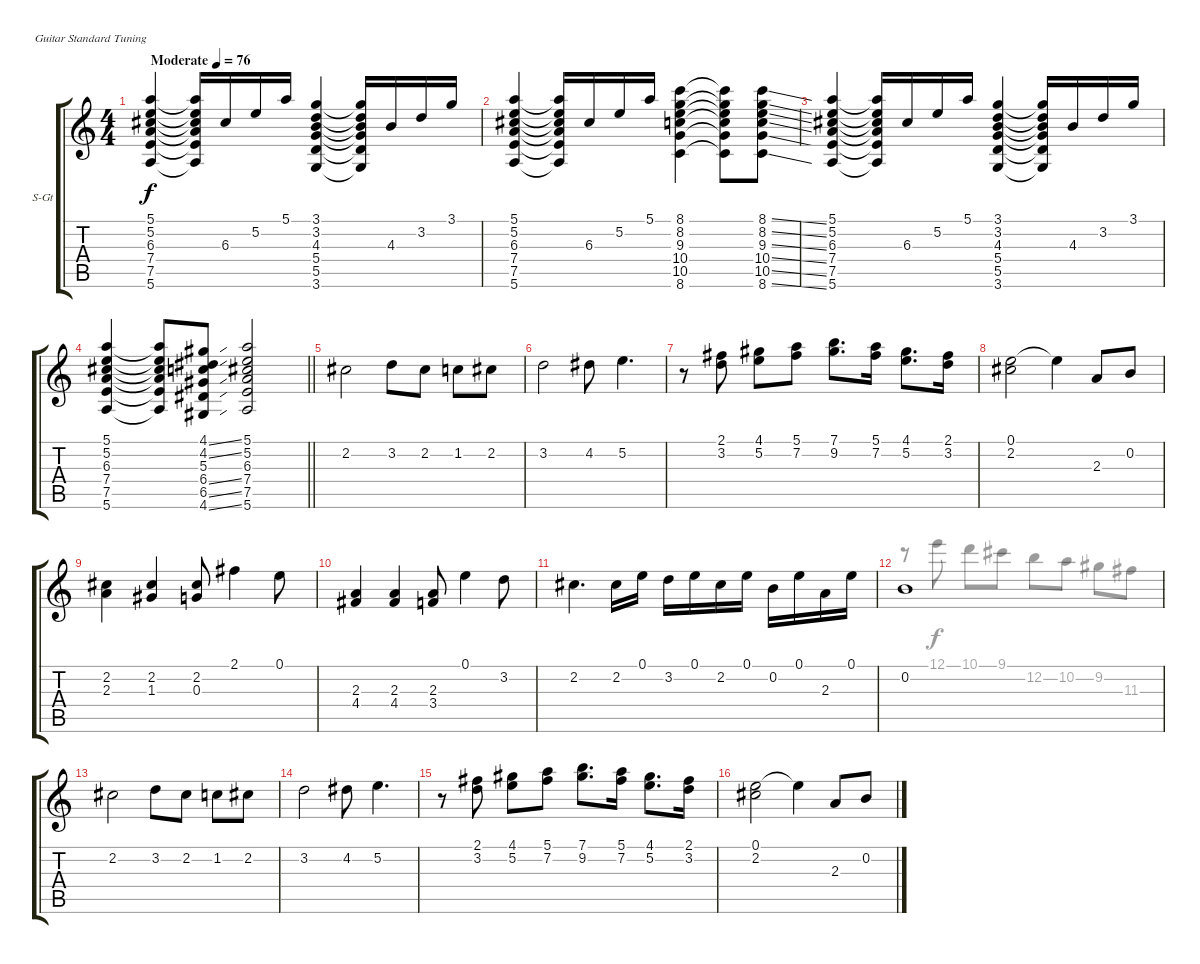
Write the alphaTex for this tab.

\bracketExtendMode groupsimilarinstruments
\firstSystemTrackNameOrientation horizontal
\otherSystemsTrackNameOrientation horizontal
\track ("Äîðîæêà 1" "S-Gt") {mute instrument acousticguitarsteel}
\staff {score tabs}
\tuning (E4 B3 G3 D3 A2 E2)
\voice
\ts (4 4)
\beaming (8 2 2 2 2)
\tempo (76 "Moderate")
\clef g2
\ks c
(5.1 5.2 6.3 7.4 7.5 5.6).4{dy f instrument acousticguitarsteel} (5.1{t} 5.2{t} 6.3{t} 7.4{t} 7.5{t} 5.6{t}).16 6.3.16 5.2.16 5.1.16 (3.1 3.2 4.3 5.4 5.5 3.6).4 (3.1{t} 3.2{t} 4.3{t} 5.4{t} 5.5{t} 3.6{t}).16 4.3.16 3.2.16 3.1.16 |
(5.1 5.2 6.3 7.4 7.5 5.6).4 (5.1{t} 5.2{t} 6.3{t} 7.4{t} 7.5{t} 5.6{t}).16 6.3.16 5.2.16 5.1.16 (8.1 8.2 9.3 10.4 10.5 8.6).4 (8.1{t} 8.2{t} 9.3{t} 10.4{t} 10.5{t} 8.6{t}).8 (8.1{ss} 8.2{ss} 9.3{ss} 10.4{ss} 10.5{ss} 8.6{ss}).8 |
(5.1 5.2 6.3 7.4 7.5 5.6).4 (5.1{t} 5.2{t} 6.3{t} 7.4{t} 7.5{t} 5.6{t}).16 6.3.16 5.2.16 5.1.16 (3.1 3.2 4.3 5.4 5.5 3.6).4 (3.1{t} 3.2{t} 4.3{t} 5.4{t} 5.5{t} 3.6{t}).16 4.3.16 3.2.16 3.1.16 |
\barLineRight lightlight
(5.1 5.2 6.3 7.4 7.5 5.6).4 (5.1{t} 5.2{t} 6.3{t} 7.4{t} 7.5{t} 5.6{t}).8 (4.1{ss} 4.2{ss} 5.3 6.4{ss} 6.5{ss} 4.6{ss}).8 (5.1 5.2 6.3 7.4 7.5 5.6).2 |
2.2.2 3.2.8 2.2.8 1.2.8 2.2.8 |
3.2.2 4.2.8 5.2.4{d} |
r.8 (2.1 3.2).8 (4.1 5.2).8 (5.1 7.2).8 (7.1 9.2).8{d} (5.1 7.2).16 (4.1 5.2).8{d} (2.1 3.2).16 |
(0.1 2.2).2 0.1{t}.4 2.3.8 0.2.8 |
(2.2 2.3).4 (2.2 1.3).4 (2.2 0.3).8 2.1.4 0.1.8 |
(2.3 4.4).4 (2.3 4.4).4 (2.3 3.4).8 0.1.4 3.2.8 |
2.2.4{d} 2.2.16 0.1.16 3.2.16 0.1.16 2.2.16 0.1.16 0.2.16 0.1.16 2.3.16 0.1.16 |
0.2.1 |
2.2.2 3.2.8 2.2.8 1.2.8 2.2.8 |
3.2.2 4.2.8 5.2.4{d} |
r.8 (2.1 3.2).8 (4.1 5.2).8 (5.1 7.2).8 (7.1 9.2).8{d} (5.1 7.2).16 (4.1 5.2).8{d} (2.1 3.2).16 |
(0.1 2.2).2 0.1{t}.4 2.3.8 0.2.8
\voice
\clef g2
\ottava regular
\simile none
\ks c
|
|
|
\barLineRight lightlight
|
|
|
|
|
|
|
|
r.8 12.1.8 10.1.8 9.1.8 12.2.8 10.2.8 9.2.8 11.3.8 |
|
|
|
